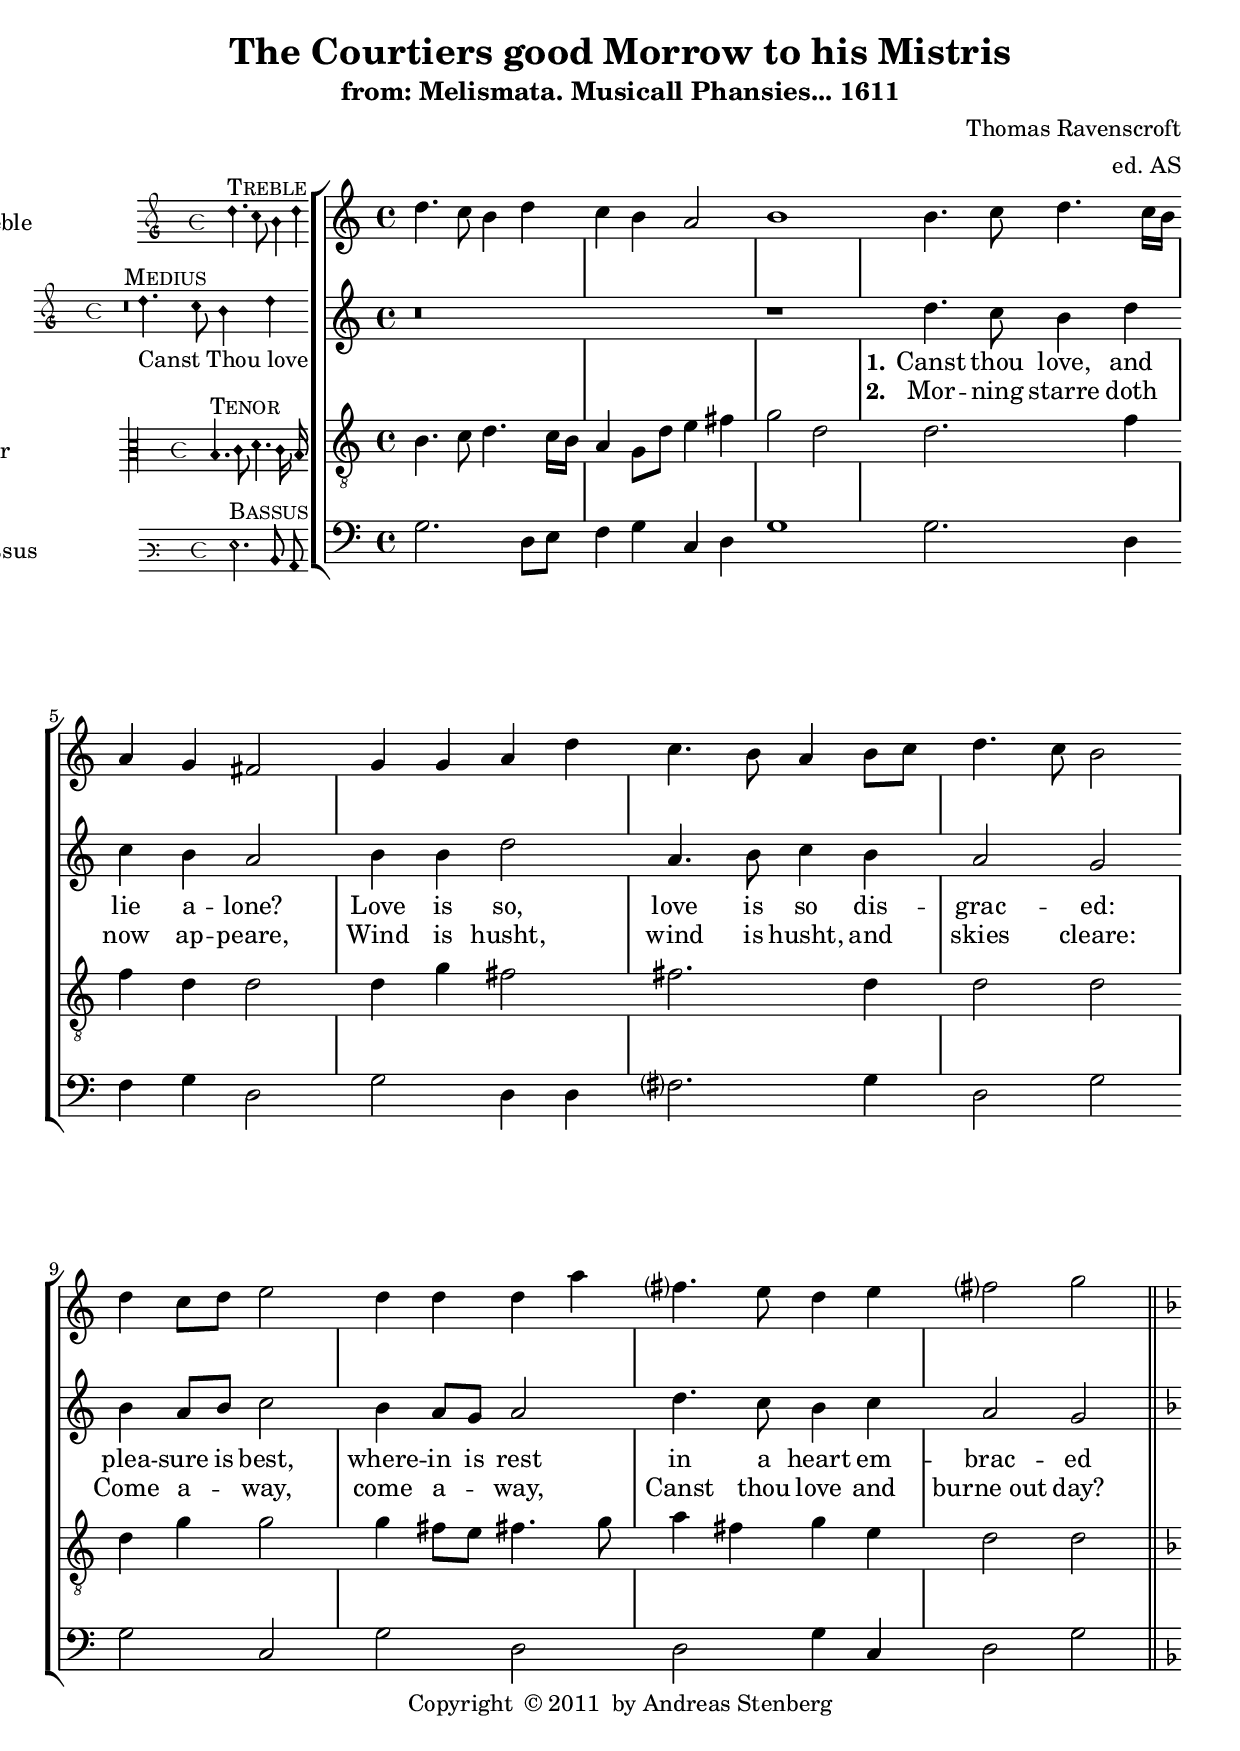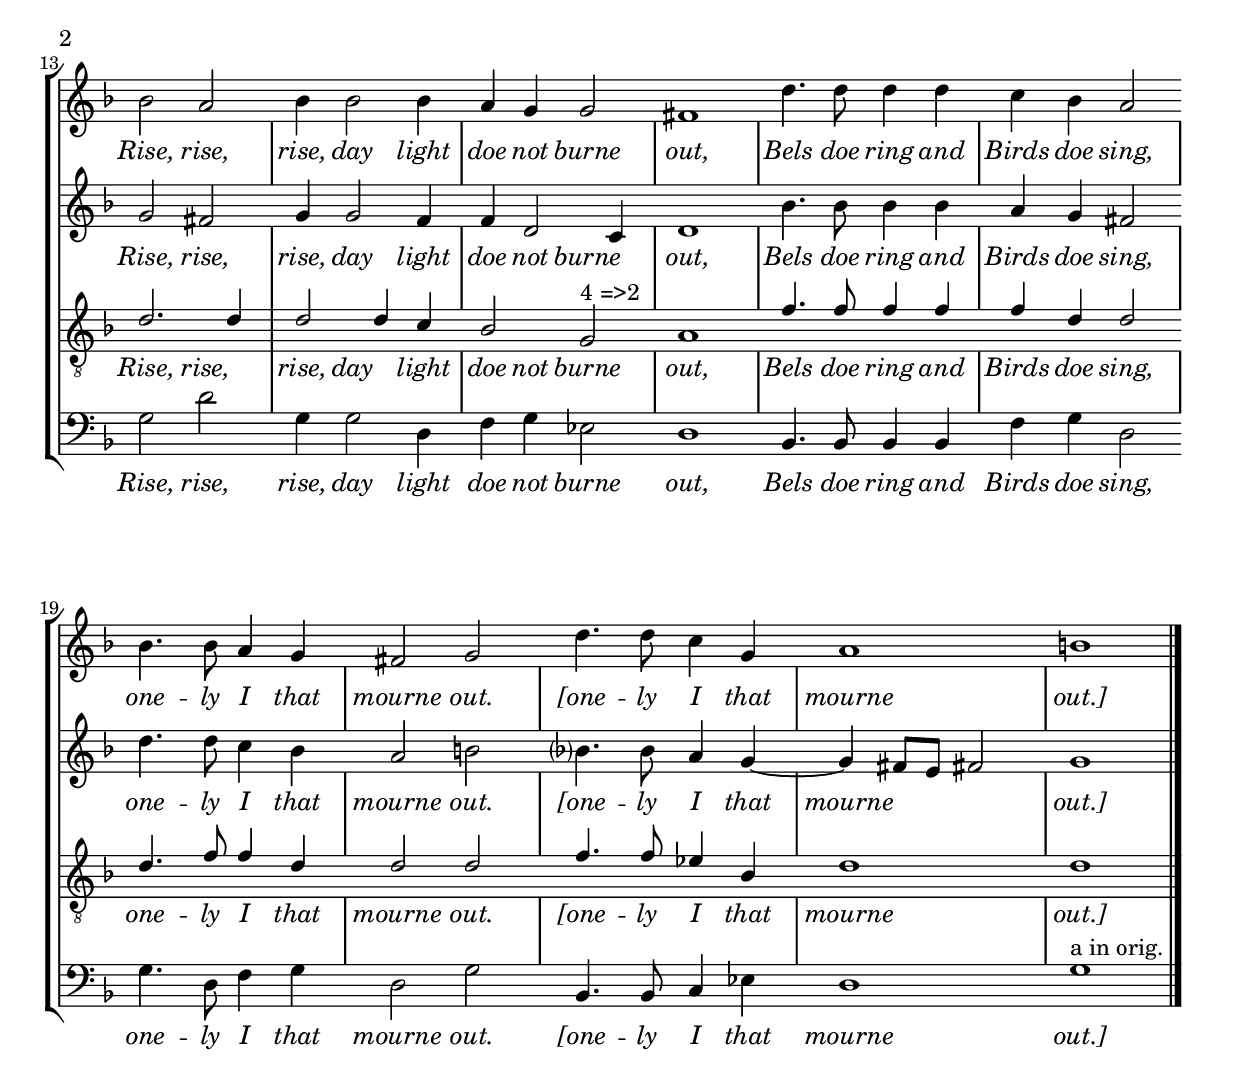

%%%%%%%%%%%%%%%%%%%%%%%%%%%%%%%%%%%%%%%%%%%%%%%%%%%%%%%%%%%%%%%%%%%
% This is a template based on the usual four part choir templater %
% where the voices have common lyrics at the the start but split  %
% to separate lyrics after a while.				  %
% This template is modyfied by AS from the one in the lilypond    %
% documentation.						  %
% This template is to be used for instance for fairly simple      %
% settings where the stanzas are set homophonicaly but twhere the %
% Chorus contains polyphony that require separate underlay for    %
% the different voices.						  %
%%%%%%%%%%%%%%%%%%%%%%%%%%%%%%%%%%%%%%%%%%%%%%%%%%%%%%%%%%%%%%%%%%%
\version "2.12.2"
\include "deutsch.ly"

\header {
	title = "The Courtiers good Morrow to his Mistris"
	subtitle = "from: Melismata. Musicall Phansies... 1611"
	composer = "Thomas Ravenscroft"
	arranger = "ed. AS"
	poet = ""
	meter =""
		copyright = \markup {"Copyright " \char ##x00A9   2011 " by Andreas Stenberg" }
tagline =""
	}
global = {
	\key c \major
	\time 4/4 %time
	\set Score.tempoHideNote = ##t
	\tempo 2 = 80
}

sopMusic = \relative c'' {
  \override Staff.BarLine #'transparent = ##t
  	d4. c8 h4 d4 c4 h4 a2
	h1 h4. c8 d4. c16 h16
	a4 g4 fis2 g4 g4 a4 d4
	c4. h8 a4 h8 c8 d4. c8
	h2 d4 c8 d8 e2 d4 d4
	d4 a'4 fis?4. e8 d4 e4 
	fis?2 g2
  \revert Staff.BarLine #'transparent
	\bar "||"
	\key g \dorian
	\new Voice = sopranosCommon {
%		\voiceOne
		b,2 a2
  \override Staff.BarLine #'transparent = ##t
		b4 b2 b4 a4 g4 g2
		fis1 d'4. d8 d4 d4
		c4 b4 a2 b4. b8 a4 g4
		fis2 g2 d'4. d8 c4 g4
		a1 h1
 \revert Staff.BarLine #'transparent
		\bar "|."
	}
	
	
}
commonWords = \lyricmode {
	Rise, rise, rise,
	day light doe not burne out,
	Bels doe ring and Birds doe sing,
	one -- ly I that mourne out.
	"[one" -- ly I that mourne "out.]"
}
sopWords = \lyricmode {
}

altoMusic = \relative c'' {
  \override Staff.BarLine #'transparent = ##t
	r\breve 
	r1 d4. c8 h4 d4
	c4 h4 a2 h4 h d2
	a4. h8 c4 h4 a2 g2
	h4 a8 h8 c2 h4 a8 g8 a2
	d4. c8 h4 c4 a2 g \break
 \revert Staff.BarLine #'transparent
	\key g \dorian
	\new Voice = altoMusicCommon {
%		\voiceTwo
		g2 fis2
	  \override Staff.BarLine #'transparent = ##t
		g4 g2 f4 f4 d2 c4 
		d1 b'4. b8 b4 b
		a4 g fis2 d'4. d8 c4 b4
		a2 h2 b?4. b8 a4 g4~
		g4 fis8 e8 fis!2 g1
	\revert Staff.BarLine #'transparent
	}
}
altoWords = \lyricmode {
\set stanza = "1."
Canst thou love, and lie a -- lone?
Love is so, love is so dis -- grac -- ed:
plea -- sure is best, where -- in is rest
in a heart em -- brac -- ed
}
altoWordsII = \lyricmode {
	\set stanza ="2."
	Mor -- ning starre doth now ap -- peare,
	Wind is husht, wind is husht, and skies cleare:
	Come a -- _ way, come a -- _ way,
	Canst thou love and burne_out day?
}
tenorMusic = \relative c' {
  \override Staff.BarLine #'transparent = ##t
	h4. c8 d4. c16 h a4 g8 d' e4 fis4
	g2 d2 d2. f4 
	f4 d4 d2 d4 g4 fis2
	fis2. d4 d2 d2
	d4 g g2 g4 fis8 e fis!4. g8
	a4 fis4 g e4 d2 d 
\revert Staff.BarLine #'transparent
	\key g \dorian
	\new Voice = tenorMusicCommon {
		\voiceOne
		d2. d4 d2 d4 
   \override Staff.BarLine #'transparent = ##t
		c4 b2 g2^"4 =>2" a1 
		f'4. f8 f4 f4 f4 d d2 
		d4. f8 f4 d4 d2 d2 
		f4. f8 es4 b4 d1
		d1
\revert Staff.BarLine #'transparent
	}
}
tenorWords = \lyricmode {
}

bassMusic = \relative c {
  \override Staff.BarLine #'transparent = ##t
	g'2. d8 e f4 g c,4 d 
	g1 g2. d4
	f4 g d2 g2 d4 d 
	fis?2. g4 d2 g
	g2 c,2 g' d
	d2 g4 c, d2 g2
\revert Staff.BarLine #'transparent
	\key g \dorian
	\new Voice = bassMusicCommon {
		g2 d' 
  \override Staff.BarLine #'transparent = ##t
		g,4 g2 d4 f4 g es2
		d1 b4. b8 b4 b4 f'4 g 
		d2 g4. d8 f4 g d2 
		g2 b,4. b8 c4 es 
		d1 g1^"a in orig."
\revert Staff.BarLine #'transparent
	}
}
bassWords = \lyricmode {
}
incipitDiscantus = \markup {
  \score {
    {
      \set Staff.instrumentName = #"Treble "
      \override NoteHead #'style = #'neomensural
      \override Rest #'style = #'neomensural
      \override Staff.TimeSignature #'style = #'mensural
      \cadenzaOn
      \clef "petrucci-g"
      \key c \major
      \time 4/4
      d''4.^\markup \smallCaps "Treble" c''8  h'4 d''4   %two bars

    }
    \layout {
      \context {
        \Voice
        \remove "Ligature_bracket_engraver"
        \consists "Mensural_ligature_engraver"
      }
      line-width = 4.5\cm
    }
  }
}

incipitAltus = \markup {
  \score {
    {
     \set Staff.instrumentName = #"Medius "
      \override NoteHead #'style = #'neomensural
      \override Rest #'style = #'neomensural
      \override Staff.TimeSignature #'style = #'mensural
      \cadenzaOn
      \clef "petrucci-g"
      \key c \major
      \time 4/4
      r\breve^\markup \smallCaps"Medius"  
      d''4._"Canst Thou love" c''8 h'4 d''       % one bar
         % two bars

    }
    \layout {
      \context {
        \Voice
        \remove "Ligature_bracket_engraver"
        \consists "Mensural_ligature_engraver"
      }
      line-width = 4.5\cm
    }
  }
}

incipitTenor = \markup {
  \score {
    {
      \set Staff.instrumentName = #"Tenor "
      \override NoteHead #'style = #'neomensural
      \override Rest #'style = #'neomensural
      \override Staff.TimeSignature #'style = #'mensural
      \cadenzaOn
      \clef "petrucci-c3"
      \key c \major
      \time 4/4
      h4.^\markup \smallCaps"Tenor" c'8 d'4. c'16 h16
    }
    \layout {
      \context {
        \Voice
        \remove "Ligature_bracket_engraver"
        \consists "Mensural_ligature_engraver"
      }
      line-width = 4.5\cm
    }
  }
}
#(append! supported-clefs '(("mensural-f3" . ("clefs.mensural.f" 0 0))))

incipitBassus = \markup {
  \score {
    {
      \set Staff.instrumentName = #"Bassus "
      \override NoteHead #'style = #'neomensural
      \override Rest #'style = #'neomensural
      \override Staff.TimeSignature #'style = #'mensural
      \cadenzaOn
      \clef "mensural-f3"
      \key c \major
      \time 4/4
      % incipit
      g2.^\markup \smallCaps"Bassus" d8 c 
    }
    \layout {
      \context {
        \Voice
        \remove "Ligature_bracket_engraver"
        \consists "Mensural_ligature_engraver"
      }
      line-width = 4.5\cm
    }
  }
}

\score {
	<<
	\new StaffGroup <<
	\new Staff = treble <<
        \set Staff.instrumentName = \incipitDiscantus
	\new Voice = "sopranos" {
	%	\voiceOne
		<< \global \sopMusic >>
	}
	>>
	\new Lyrics = sopranos { s1 }
	\new Lyrics = "common" { s1 }

	\new Staff = "medius" <<
        \set Staff.instrumentName = \incipitAltus
	
	\new Voice = "altos" {
	%	\voiceTwo
		<< \global \altoMusic >>
	}
	>>
	
	\new Lyrics = "altos" { s1 }
	\new Lyrics = "commonII" { s1 }
	\new Lyrics = "altosII" { s1 }
	\new Staff = tenors <<
        \set Staff.instrumentName = \incipitTenor

	\clef "G_8"
	\new Voice = "tenors" {
	%	\voiceOne
		<< \global \tenorMusic >>
	}
	>>
	\new Lyrics = "tenors" { s1 }
	\new Lyrics = "commonIII" { s1 }

	\new Staff ="basses" {
        \set Staff.instrumentName = \incipitBassus
	
	\new Voice = "basses" {
		\clef "bass"
	%	\voiceTwo 
	<< \global \bassMusic >>
	}
	}
	>>
	\new Lyrics = basses { s1 }    
	\new Lyrics = "commonIV" { s1 }
	
	\context Lyrics = sopranos \lyricsto sopranos \sopWords
	\context Lyrics = common \lyricsto sopranosCommon { 
		\override LyricText #'font-shape = #'italic 	%comment out if not needed
		\commonWords 
	}
		\context Lyrics = commonII \lyricsto sopranosCommon { 
		\override LyricText #'font-shape = #'italic 	%comment out if not needed
		\commonWords 
	}
	\context Lyrics = commonIII \lyricsto sopranosCommon { 
		\override LyricText #'font-shape = #'italic 	%comment out if not needed
		\commonWords 
	}
	\context Lyrics = commonIV \lyricsto sopranosCommon { 
		\override LyricText #'font-shape = #'italic 	%comment out if not needed
		\commonWords 
	}

	\context Lyrics = altos \lyricsto altos \altoWords
	\context Lyrics = altosII \lyricsto altos \altoWordsII
	\context Lyrics = tenors \lyricsto tenors \tenorWords
	\context Lyrics = basses \lyricsto basses \bassWords
	>>  
  \layout {
    \context {
      \Score
      % no bars in staves
%      \override BarLine #'transparent = ##t
    }
    % the next three instructions keep the lyrics between the bar lines
    \context {
      \Lyrics
      \consists "Bar_engraver"
      \override BarLine #'transparent = ##t
    }
    \context {
      \StaffGroup
      \consists "Separating_line_group_engraver"
    }
    \context {
      \Voice
      % no slurs
      \override Slur #'transparent = ##t      
      % Comment in the below "\remove" command to allow line
      % breaking also at those barlines where a note overlaps
      % into the next bar.  The command is commented out in this
      % short example score, but especially for large scores, you
      % will typically yield better line breaking and thus improve
      % overall spacing if you comment in the following command.
      %\remove "Forbid_line_break_engraver"
    }
    indent = 4.5\cm
  }


	\midi {}
}

